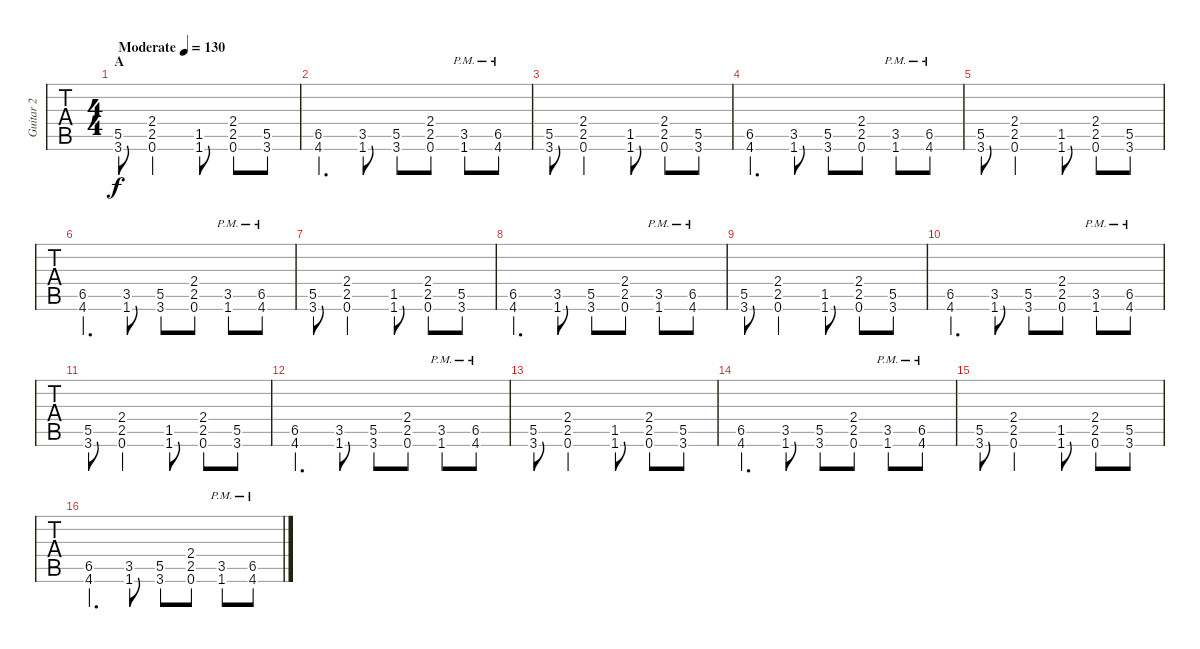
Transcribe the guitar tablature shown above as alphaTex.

\track ("Guitar 2" "Guitar 2") {instrument distortionguitar}
\staff {tabs}
\tuning (G3 D3 Bb2 F2 C2 G1) {hide}
\ts (4 4)
\section ("" "A")
\tempo (130 "Moderate")
\clef f4
\ks c
(5.5 3.6).8{dy f instrument distortionguitar} (2.4 2.5 0.6).2 (1.5 1.6).8 (2.4 2.5 0.6).8 (5.5 3.6).8 |
(6.5 4.6).4{d} (3.5 1.6).8 (5.5 3.6).8 (2.4 2.5 0.6).8 (3.5{pm} 1.6{pm}).8 (6.5{pm} 4.6{pm}).8 |
(5.5 3.6).8 (2.4 2.5 0.6).2 (1.5 1.6).8 (2.4 2.5 0.6).8 (5.5 3.6).8 |
(6.5 4.6).4{d} (3.5 1.6).8 (5.5 3.6).8 (2.4 2.5 0.6).8 (3.5{pm} 1.6{pm}).8 (6.5{pm} 4.6{pm}).8 |
(5.5 3.6).8 (2.4 2.5 0.6).2 (1.5 1.6).8 (2.4 2.5 0.6).8 (5.5 3.6).8 |
(6.5 4.6).4{d} (3.5 1.6).8 (5.5 3.6).8 (2.4 2.5 0.6).8 (3.5{pm} 1.6{pm}).8 (6.5{pm} 4.6{pm}).8 |
(5.5 3.6).8 (2.4 2.5 0.6).2 (1.5 1.6).8 (2.4 2.5 0.6).8 (5.5 3.6).8 |
(6.5 4.6).4{d} (3.5 1.6).8 (5.5 3.6).8 (2.4 2.5 0.6).8 (3.5{pm} 1.6{pm}).8 (6.5{pm} 4.6{pm}).8 |
(5.5 3.6).8 (2.4 2.5 0.6).2 (1.5 1.6).8 (2.4 2.5 0.6).8 (5.5 3.6).8 |
(6.5 4.6).4{d} (3.5 1.6).8 (5.5 3.6).8 (2.4 2.5 0.6).8 (3.5{pm} 1.6{pm}).8 (6.5{pm} 4.6{pm}).8 |
(5.5 3.6).8 (2.4 2.5 0.6).2 (1.5 1.6).8 (2.4 2.5 0.6).8 (5.5 3.6).8 |
(6.5 4.6).4{d} (3.5 1.6).8 (5.5 3.6).8 (2.4 2.5 0.6).8 (3.5{pm} 1.6{pm}).8 (6.5{pm} 4.6{pm}).8 |
(5.5 3.6).8 (2.4 2.5 0.6).2 (1.5 1.6).8 (2.4 2.5 0.6).8 (5.5 3.6).8 |
(6.5 4.6).4{d} (3.5 1.6).8 (5.5 3.6).8 (2.4 2.5 0.6).8 (3.5{pm} 1.6{pm}).8 (6.5{pm} 4.6{pm}).8 |
(5.5 3.6).8 (2.4 2.5 0.6).2 (1.5 1.6).8 (2.4 2.5 0.6).8 (5.5 3.6).8 |
(6.5 4.6).4{d} (3.5 1.6).8 (5.5 3.6).8 (2.4 2.5 0.6).8 (3.5{pm} 1.6{pm}).8 (6.5{pm} 4.6{pm}).8
